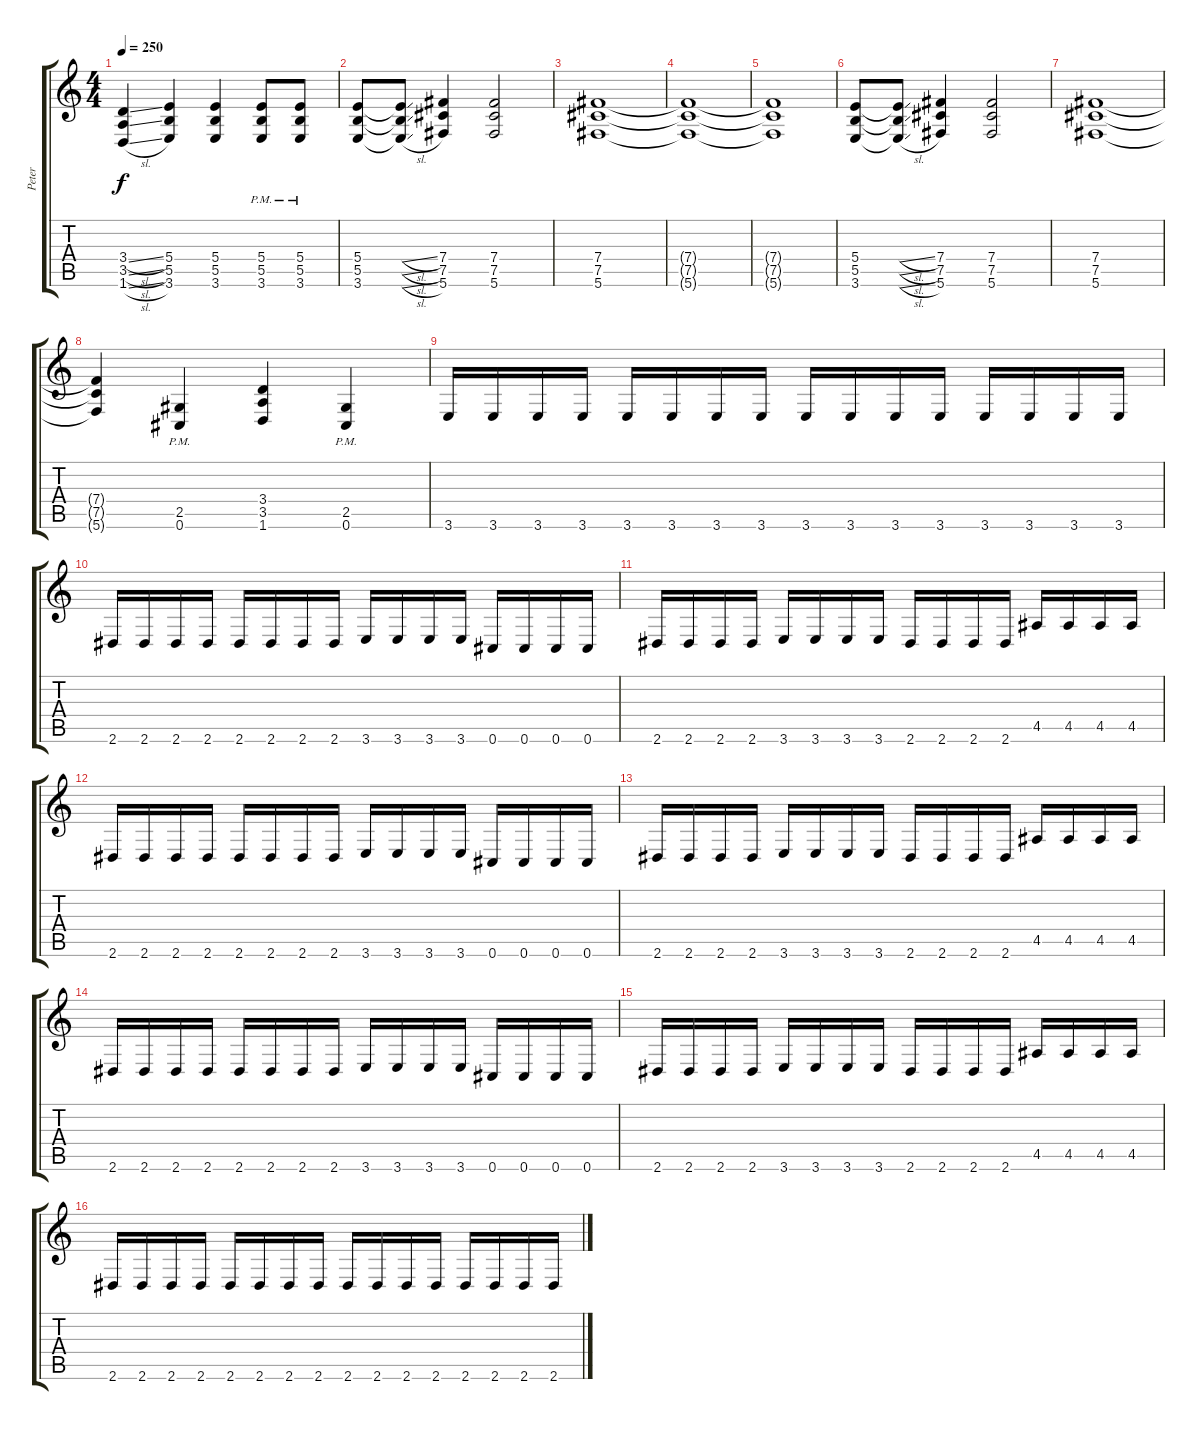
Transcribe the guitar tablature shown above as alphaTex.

\track ("Peter" "Peter") {instrument distortionguitar}
\staff {score tabs}
\tuning (Db4 Ab3 E3 B2 Gb2 Db2) {hide}
\ts (4 4)
\tempo 250
\clef g2
\ks c
(3.4{sl} 3.5{sl} 1.6{sl}).4{dy f} (5.4 5.5 3.6).4 (5.4 5.5 3.6).4 (5.4{pm} 5.5{pm} 3.6{pm}).8 (5.4{pm} 5.5{pm} 3.6{pm}).8 |
(5.4 5.5 3.6).8 (5.4{sl t} 5.5{sl t} 3.6{sl t}).8 (7.4 7.5 5.6).4 (7.4 7.5 5.6).2 |
(7.4 7.5 5.6).1 |
(7.4{t} 7.5{t} 5.6{t}).1 |
(7.4{t} 7.5{t} 5.6{t}).1 |
(5.4 5.5 3.6).8 (5.4{sl t} 5.5{sl t} 3.6{sl t}).8 (7.4 7.5 5.6).4 (7.4 7.5 5.6).2 |
(7.4 7.5 5.6).1 |
(7.4{t} 7.5{t} 5.6{t}).4 (2.5{pm} 0.6{pm}).4 (3.4 3.5 1.6).4 (2.5{pm} 0.6{pm}).4 |
3.6.16 3.6.16 3.6.16 3.6.16 3.6.16 3.6.16 3.6.16 3.6.16 3.6.16 3.6.16 3.6.16 3.6.16 3.6.16 3.6.16 3.6.16 3.6.16 |
2.6.16 2.6.16 2.6.16 2.6.16 2.6.16 2.6.16 2.6.16 2.6.16 3.6.16 3.6.16 3.6.16 3.6.16 0.6.16 0.6.16 0.6.16 0.6.16 |
2.6.16 2.6.16 2.6.16 2.6.16 3.6.16 3.6.16 3.6.16 3.6.16 2.6.16 2.6.16 2.6.16 2.6.16 4.5.16 4.5.16 4.5.16 4.5.16 |
2.6.16 2.6.16 2.6.16 2.6.16 2.6.16 2.6.16 2.6.16 2.6.16 3.6.16 3.6.16 3.6.16 3.6.16 0.6.16 0.6.16 0.6.16 0.6.16 |
2.6.16 2.6.16 2.6.16 2.6.16 3.6.16 3.6.16 3.6.16 3.6.16 2.6.16 2.6.16 2.6.16 2.6.16 4.5.16 4.5.16 4.5.16 4.5.16 |
2.6.16 2.6.16 2.6.16 2.6.16 2.6.16 2.6.16 2.6.16 2.6.16 3.6.16 3.6.16 3.6.16 3.6.16 0.6.16 0.6.16 0.6.16 0.6.16 |
2.6.16 2.6.16 2.6.16 2.6.16 3.6.16 3.6.16 3.6.16 3.6.16 2.6.16 2.6.16 2.6.16 2.6.16 4.5.16 4.5.16 4.5.16 4.5.16 |
2.6.16 2.6.16 2.6.16 2.6.16 2.6.16 2.6.16 2.6.16 2.6.16 2.6.16 2.6.16 2.6.16 2.6.16 2.6.16 2.6.16 2.6.16 2.6.16
